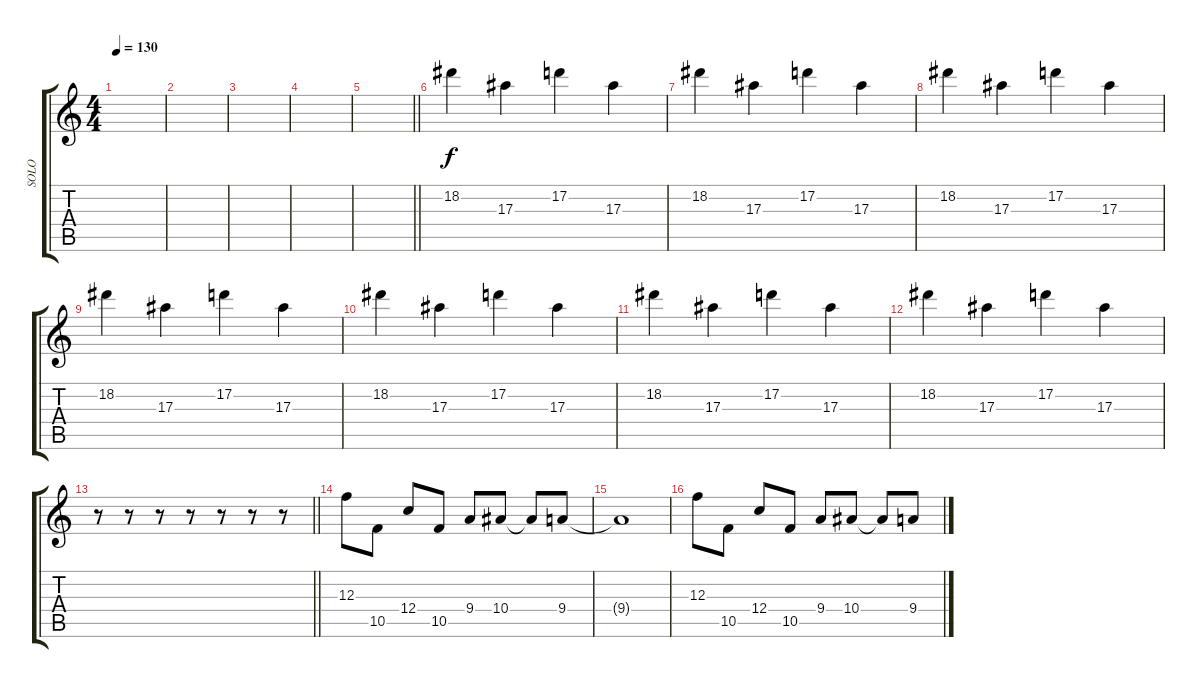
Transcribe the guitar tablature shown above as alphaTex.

\track ("SOLO" "SOLO") {instrument overdrivenguitar}
\staff {score tabs}
\tuning (D4 A3 F3 C3 G2 C2) {hide}
\ts (4 4)
\tempo 130
\clef g2
\ks c
|
|
|
|
\barLineRight lightlight
|
\section ("" "")
18.2.4{volume 2} 17.3.4{volume 11} 17.2.4 17.3.4 |
18.2.4 17.3.4 17.2.4 17.3.4 |
18.2.4 17.3.4 17.2.4 17.3.4 |
18.2.4 17.3.4 17.2.4 17.3.4 |
18.2.4 17.3.4 17.2.4 17.3.4 |
18.2.4 17.3.4 17.2.4 17.3.4 |
18.2.4 17.3.4 17.2.4 17.3.4 |
\barLineRight lightlight
r.8 r.8 r.8 r.8 r.8 r.8 r.8 |
\section ("" "")
12.3.8{volume 15} 10.5.8 12.4.8 10.5.8 9.4.8 10.4.8 10.4{t}.8 9.4.8 |
9.4{t}.1 |
12.3.8{volume 15} 10.5.8 12.4.8 10.5.8 9.4.8 10.4.8 10.4{t}.8 9.4.8
